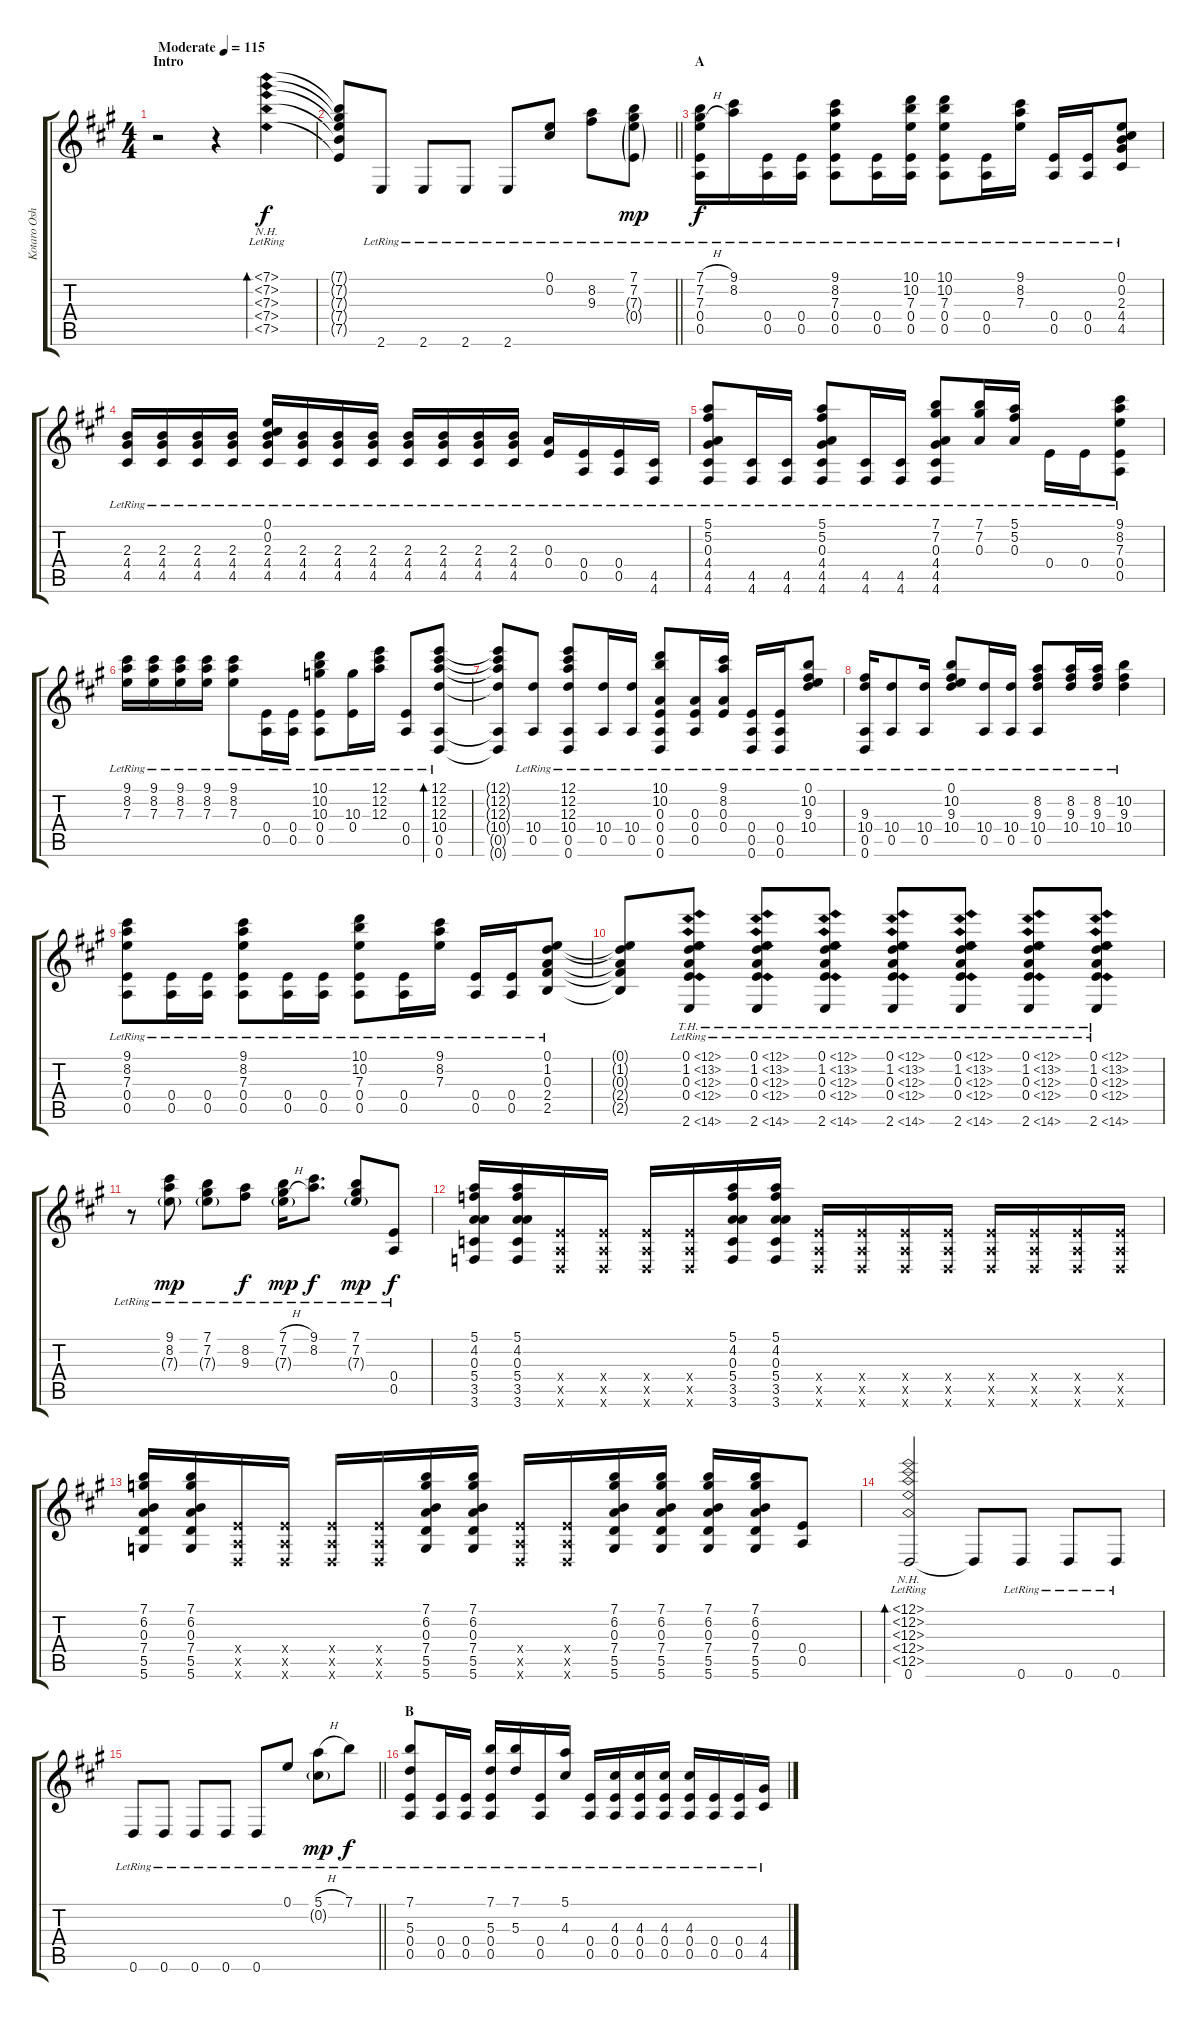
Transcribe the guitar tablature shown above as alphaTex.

\track ("Kotaro Oshio" "Kotaro Osh") {instrument acousticguitarsteel}
\staff {score tabs}
\tuning (E4 Db4 A3 E3 A2 D2) {hide}
\ts (4 4)
\section ("" "Intro")
\tempo (115 "Moderate")
\clef g2
\ks a
r.2{dy f instrument acousticguitarsteel} r.4 (7.1{nh lr} 7.2{nh lr} 7.3{nh lr} 7.4{nh lr} 7.5{nh lr}).4{bd 120} |
\barLineRight lightlight
(7.1{t} 7.2{t} 7.3{t} 7.4{t} 7.5{t}).8 2.6{lr}.8 2.6{lr}.8 2.6{lr}.8 2.6{lr}.8 (0.1{lr} 0.2{lr}).8 (8.2{lr} 9.3{lr}).8 (7.1{lr} 7.2{lr} 7.3{g lr} 0.4{g lr}).8{dy mp} |
\section ("" "A")
(7.1{h lr} 7.2{h lr} 7.3{lr} 0.4{lr} 0.5{lr}).16{dy f} (9.1{lr} 8.2{lr}).16 (0.4{lr} 0.5{lr}).16 (0.4{lr} 0.5{lr}).16 (9.1{lr} 8.2{lr} 7.3{lr} 0.4{lr} 0.5{lr}).8 (0.4{lr} 0.5{lr}).16 (10.1{lr} 10.2{lr} 7.3{lr} 0.4{lr} 0.5{lr}).16 (10.1{lr} 10.2{lr} 7.3{lr} 0.4{lr} 0.5{lr}).8 (0.4{lr} 0.5{lr}).16 (9.1{lr} 8.2{lr} 7.3{lr}).16 (0.4{lr} 0.5{lr}).16 (0.4{lr} 0.5{lr}).16 (0.1{lr} 0.2{lr} 2.3{lr} 4.4{lr} 4.5{lr}).8 |
(2.3{lr} 4.4{lr} 4.5{lr}).16 (2.3{lr} 4.4{lr} 4.5{lr}).16 (2.3{lr} 4.4{lr} 4.5{lr}).16 (2.3{lr} 4.4{lr} 4.5{lr}).16 (0.1{lr} 0.2{lr} 2.3{lr} 4.4{lr} 4.5{lr}).16 (2.3{lr} 4.4{lr} 4.5{lr}).16 (2.3{lr} 4.4{lr} 4.5{lr}).16 (2.3{lr} 4.4{lr} 4.5{lr}).16 (2.3{lr} 4.4{lr} 4.5{lr}).16 (2.3{lr} 4.4{lr} 4.5{lr}).16 (2.3{lr} 4.4{lr} 4.5{lr}).16 (2.3{lr} 4.4{lr} 4.5{lr}).16 (0.3{lr} 0.4{lr}).16 (0.4{lr} 0.5{lr}).16 (0.4{lr} 0.5{lr}).16 (4.5{lr} 4.6{lr}).16 |
(5.1{lr} 5.2{lr} 0.3{lr} 4.4{lr} 4.5{lr} 4.6{lr}).8 (4.5{lr} 4.6{lr}).16 (4.5{lr} 4.6{lr}).16 (5.1{lr} 5.2{lr} 0.3{lr} 4.4{lr} 4.5{lr} 4.6{lr}).8 (4.5{lr} 4.6{lr}).16 (4.5{lr} 4.6{lr}).16 (7.1{lr} 7.2{lr} 0.3{lr} 4.4{lr} 4.5{lr} 4.6{lr}).8 (7.1{lr} 7.2{lr} 0.3{lr}).16 (5.1{lr} 5.2{lr} 0.3{lr}).16 0.4{lr}.16 0.4{lr}.16 (9.1{lr} 8.2{lr} 7.3{lr} 0.4{lr} 0.5{lr}).8 |
(9.1{lr} 8.2{lr} 7.3{lr}).16 (9.1{lr} 8.2{lr} 7.3{lr}).16 (9.1{lr} 8.2{lr} 7.3{lr}).16 (9.1{lr} 8.2{lr} 7.3{lr}).16 (9.1{lr} 8.2{lr} 7.3{lr}).8 (0.4{lr} 0.5{lr}).16 (0.4{lr} 0.5{lr}).16 (10.1{lr} 10.2{lr} 10.3{lr} 0.4{lr} 0.5{lr}).8 (10.3{lr} 0.4{lr}).16 (12.1{lr} 12.2{lr} 12.3{lr}).16 (0.4{lr} 0.5{lr}).8 (12.1{lr} 12.2{lr} 12.3{lr} 10.4{lr} 0.5{lr} 0.6{lr}).8{bd 120} |
(12.1{t} 12.2{t} 12.3{t} 10.4{t} 0.5{t} 0.6{t}).8 (10.4{lr} 0.5{lr}).8 (12.1{lr} 12.2{lr} 12.3{lr} 10.4{lr} 0.5{lr} 0.6{lr}).8 (10.4{lr} 0.5{lr}).16 (10.4{lr} 0.5{lr}).16 (10.1{lr} 10.2{lr} 0.3{lr} 0.4{lr} 0.5{lr} 0.6{lr}).8 (0.3{lr} 0.4{lr} 0.5{lr}).16 (9.1{lr} 8.2{lr} 0.3{lr} 0.4{lr}).16 (0.4{lr} 0.5{lr} 0.6{lr}).16 (0.4{lr} 0.5{lr} 0.6{lr}).16 (0.1{lr} 10.2{lr} 9.3{lr} 10.4{lr}).8 |
(9.3{lr} 10.4{lr} 0.5{lr} 0.6{lr}).16 (10.4{lr} 0.5{lr}).8 (10.4{lr} 0.5{lr}).16 (0.1{lr} 10.2{lr} 9.3{lr} 10.4{lr}).8 (10.4{lr} 0.5{lr}).16 (10.4{lr} 0.5{lr}).16 (8.2{lr} 9.3{lr} 10.4{lr} 0.5{lr}).8 (8.2{lr} 9.3{lr} 10.4{lr}).16 (8.2{lr} 9.3{lr} 10.4{lr}).16 (10.2{lr} 9.3{lr} 10.4{lr}).4 |
(9.1{lr} 8.2{lr} 7.3{lr} 0.4{lr} 0.5{lr}).8 (0.4{lr} 0.5{lr}).16 (0.4{lr} 0.5{lr}).16 (9.1{lr} 8.2{lr} 7.3{lr} 0.4{lr} 0.5{lr}).8 (0.4{lr} 0.5{lr}).16 (0.4{lr} 0.5{lr}).16 (10.1{lr} 10.2{lr} 7.3{lr} 0.4{lr} 0.5{lr}).8 (0.4{lr} 0.5{lr}).16 (9.1{lr} 8.2{lr} 7.3{lr}).16 (0.4{lr} 0.5{lr}).16 (0.4{lr} 0.5{lr}).16 (0.1{lr} 1.2{lr} 0.3{lr} 2.4{lr} 2.5{lr}).8 |
(0.1{t} 1.2{t} 0.3{t} 2.4{t} 2.5{t}).8 (0.1{th 12 lr} 1.2{th 12 lr} 0.3{th 12 lr} 0.4{th 12 lr} 2.6{th 12 lr}).8 (0.1{th 12 lr} 1.2{th 12 lr} 0.3{th 12 lr} 0.4{th 12 lr} 2.6{th 12 lr}).8 (0.1{th 12 lr} 1.2{th 12 lr} 0.3{th 12 lr} 0.4{th 12 lr} 2.6{th 12 lr}).8 (0.1{th 12 lr} 1.2{th 12 lr} 0.3{th 12 lr} 0.4{th 12 lr} 2.6{th 12 lr}).8 (0.1{th 12 lr} 1.2{th 12 lr} 0.3{th 12 lr} 0.4{th 12 lr} 2.6{th 12 lr}).8 (0.1{th 12 lr} 1.2{th 12 lr} 0.3{th 12 lr} 0.4{th 12 lr} 2.6{th 12 lr}).8 (0.1{th 12 lr} 1.2{th 12 lr} 0.3{th 12 lr} 0.4{th 12 lr} 2.6{th 12 lr}).8 |
r.8 (9.1{lr} 8.2{lr} 7.3{g lr}).8{dy mp} (7.1{lr} 7.2{lr} 7.3{g lr}).8 (8.2{lr} 9.3{lr}).8{dy f} (7.1{h lr} 7.2{h lr} 7.3{g lr}).16{dy mp} (9.1{lr} 8.2{lr}).8{d dy f} (7.1{lr} 7.2{lr} 7.3{g lr}).8{dy mp} (0.4{lr} 0.5{lr}).8{dy f} |
(5.1 4.2 0.3 5.4 3.5 3.6).16 (5.1 4.2 0.3 5.4 3.5 3.6).16 (0.4{x} 0.5{x} 0.6{x}).16 (0.4{x} 0.5{x} 0.6{x}).16 (0.4{x} 0.5{x} 0.6{x}).16 (0.4{x} 0.5{x} 0.6{x}).16 (5.1 4.2 0.3 5.4 3.5 3.6).16 (5.1 4.2 0.3 5.4 3.5 3.6).16 (0.4{x} 0.5{x} 0.6{x}).16 (0.4{x} 0.5{x} 0.6{x}).16 (0.4{x} 0.5{x} 0.6{x}).16 (0.4{x} 0.5{x} 0.6{x}).16 (0.4{x} 0.5{x} 0.6{x}).16 (0.4{x} 0.5{x} 0.6{x}).16 (0.4{x} 0.5{x} 0.6{x}).16 (0.4{x} 0.5{x} 0.6{x}).16 |
(7.1 6.2 0.3 7.4 5.5 5.6).16 (7.1 6.2 0.3 7.4 5.5 5.6).16 (0.4{x} 0.5{x} 0.6{x}).16 (0.4{x} 0.5{x} 0.6{x}).16 (0.4{x} 0.5{x} 0.6{x}).16 (0.4{x} 0.5{x} 0.6{x}).16 (7.1 6.2 0.3 7.4 5.5 5.6).16 (7.1 6.2 0.3 7.4 5.5 5.6).16 (0.4{x} 0.5{x} 0.6{x}).16 (0.4{x} 0.5{x} 0.6{x}).16 (7.1 6.2 0.3 7.4 5.5 5.6).16 (7.1 6.2 0.3 7.4 5.5 5.6).16 (7.1 6.2 0.3 7.4 5.5 5.6).16 (7.1 6.2 0.3 7.4 5.5 5.6).16 (0.4 0.5).8 |
(12.1{nh lr} 12.2{nh lr} 12.3{nh lr} 12.4{nh lr} 12.5{nh lr} 0.6{lr}).2{bd 120} 0.6{t}.8 0.6{lr}.8 0.6{lr}.8 0.6{lr}.8 |
\barLineRight lightlight
0.6{lr}.8 0.6{lr}.8 0.6{lr}.8 0.6{lr}.8 0.6{lr}.8 0.1{lr}.8 (5.1{h lr} 0.2{g lr}).8{dy mp} 7.1{lr}.8{dy f} |
\section ("" "B")
(7.1{lr} 5.3{lr} 0.4{lr} 0.5{lr}).8 (0.4{lr} 0.5{lr}).16 (0.4{lr} 0.5{lr}).16 (7.1{lr} 5.3{lr} 0.4{lr} 0.5{lr}).16 (7.1{lr} 5.3{lr}).16 (0.4{lr} 0.5{lr}).16 (5.1{lr} 4.3{lr}).16 (0.4{lr} 0.5{lr}).16 (4.3{lr} 0.4{lr} 0.5{lr}).16 (4.3{lr} 0.4{lr} 0.5{lr}).16 (4.3{lr} 0.4{lr} 0.5{lr}).16 (4.3{lr} 0.4{lr} 0.5{lr}).16 (0.4{lr} 0.5{lr}).16 (0.4{lr} 0.5{lr}).16 (4.4{lr} 4.5{lr}).16
